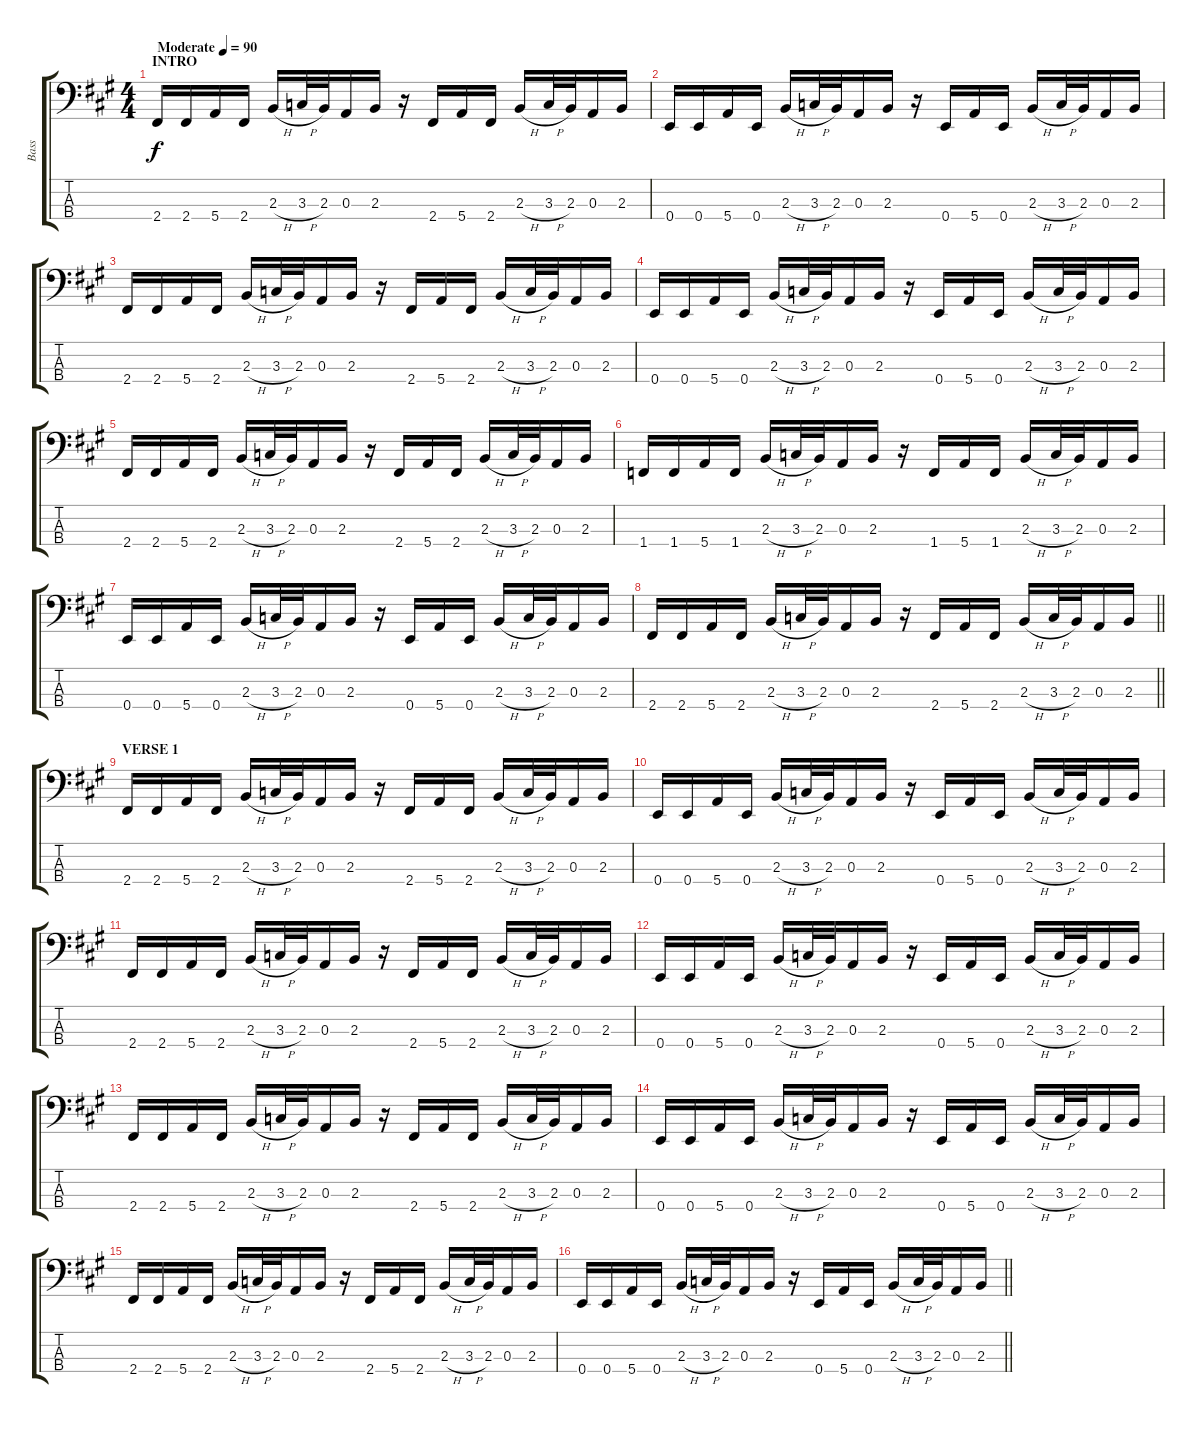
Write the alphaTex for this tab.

\track ("Bass" "Bass") {instrument electricbasspick}
\staff {score tabs}
\tuning (G2 D2 A1 E1) {hide}
\ts (4 4)
\section ("" "INTRO")
\tempo (90 "Moderate")
\clef f4
\ks f#minor
2.4.16{dy f instrument electricbasspick} 2.4.16 5.4.16 2.4.16 2.3{h}.16 3.3{h}.32 2.3.32{beam splitsecondary} 0.3.16 2.3.16 r.16 2.4.16 5.4.16 2.4.16 2.3{h}.16 3.3{h}.32 2.3.32{beam splitsecondary} 0.3.16 2.3.16 |
0.4.16 0.4.16 5.4.16 0.4.16 2.3{h}.16 3.3{h}.32 2.3.32{beam splitsecondary} 0.3.16 2.3.16 r.16 0.4.16 5.4.16 0.4.16 2.3{h}.16 3.3{h}.32 2.3.32{beam splitsecondary} 0.3.16 2.3.16 |
2.4.16 2.4.16 5.4.16 2.4.16 2.3{h}.16 3.3{h}.32 2.3.32{beam splitsecondary} 0.3.16 2.3.16 r.16 2.4.16 5.4.16 2.4.16 2.3{h}.16 3.3{h}.32 2.3.32{beam splitsecondary} 0.3.16 2.3.16 |
0.4.16 0.4.16 5.4.16 0.4.16 2.3{h}.16 3.3{h}.32 2.3.32{beam splitsecondary} 0.3.16 2.3.16 r.16 0.4.16 5.4.16 0.4.16 2.3{h}.16 3.3{h}.32 2.3.32{beam splitsecondary} 0.3.16 2.3.16 |
2.4.16 2.4.16 5.4.16 2.4.16 2.3{h}.16 3.3{h}.32 2.3.32{beam splitsecondary} 0.3.16 2.3.16 r.16 2.4.16 5.4.16 2.4.16 2.3{h}.16 3.3{h}.32 2.3.32{beam splitsecondary} 0.3.16 2.3.16 |
1.4.16 1.4.16 5.4.16 1.4.16 2.3{h}.16 3.3{h}.32 2.3.32{beam splitsecondary} 0.3.16 2.3.16 r.16 1.4.16 5.4.16 1.4.16 2.3{h}.16 3.3{h}.32 2.3.32{beam splitsecondary} 0.3.16 2.3.16 |
0.4.16 0.4.16 5.4.16 0.4.16 2.3{h}.16 3.3{h}.32 2.3.32{beam splitsecondary} 0.3.16 2.3.16 r.16 0.4.16 5.4.16 0.4.16 2.3{h}.16 3.3{h}.32 2.3.32{beam splitsecondary} 0.3.16 2.3.16 |
\barLineRight lightlight
2.4.16 2.4.16 5.4.16 2.4.16 2.3{h}.16 3.3{h}.32 2.3.32{beam splitsecondary} 0.3.16 2.3.16 r.16 2.4.16 5.4.16 2.4.16 2.3{h}.16 3.3{h}.32 2.3.32{beam splitsecondary} 0.3.16 2.3.16 |
\section ("" "VERSE 1")
2.4.16 2.4.16 5.4.16 2.4.16 2.3{h}.16 3.3{h}.32 2.3.32{beam splitsecondary} 0.3.16 2.3.16 r.16 2.4.16 5.4.16 2.4.16 2.3{h}.16 3.3{h}.32 2.3.32{beam splitsecondary} 0.3.16 2.3.16 |
0.4.16 0.4.16 5.4.16 0.4.16 2.3{h}.16 3.3{h}.32 2.3.32{beam splitsecondary} 0.3.16 2.3.16 r.16 0.4.16 5.4.16 0.4.16 2.3{h}.16 3.3{h}.32 2.3.32{beam splitsecondary} 0.3.16 2.3.16 |
2.4.16 2.4.16 5.4.16 2.4.16 2.3{h}.16 3.3{h}.32 2.3.32{beam splitsecondary} 0.3.16 2.3.16 r.16 2.4.16 5.4.16 2.4.16 2.3{h}.16 3.3{h}.32 2.3.32{beam splitsecondary} 0.3.16 2.3.16 |
0.4.16 0.4.16 5.4.16 0.4.16 2.3{h}.16 3.3{h}.32 2.3.32{beam splitsecondary} 0.3.16 2.3.16 r.16 0.4.16 5.4.16 0.4.16 2.3{h}.16 3.3{h}.32 2.3.32{beam splitsecondary} 0.3.16 2.3.16 |
2.4.16 2.4.16 5.4.16 2.4.16 2.3{h}.16 3.3{h}.32 2.3.32{beam splitsecondary} 0.3.16 2.3.16 r.16 2.4.16 5.4.16 2.4.16 2.3{h}.16 3.3{h}.32 2.3.32{beam splitsecondary} 0.3.16 2.3.16 |
0.4.16 0.4.16 5.4.16 0.4.16 2.3{h}.16 3.3{h}.32 2.3.32{beam splitsecondary} 0.3.16 2.3.16 r.16 0.4.16 5.4.16 0.4.16 2.3{h}.16 3.3{h}.32 2.3.32{beam splitsecondary} 0.3.16 2.3.16 |
2.4.16 2.4.16 5.4.16 2.4.16 2.3{h}.16 3.3{h}.32 2.3.32{beam splitsecondary} 0.3.16 2.3.16 r.16 2.4.16 5.4.16 2.4.16 2.3{h}.16 3.3{h}.32 2.3.32{beam splitsecondary} 0.3.16 2.3.16 |
\barLineRight lightlight
0.4.16 0.4.16 5.4.16 0.4.16 2.3{h}.16 3.3{h}.32 2.3.32{beam splitsecondary} 0.3.16 2.3.16 r.16 0.4.16 5.4.16 0.4.16 2.3{h}.16 3.3{h}.32 2.3.32{beam splitsecondary} 0.3.16 2.3.16
